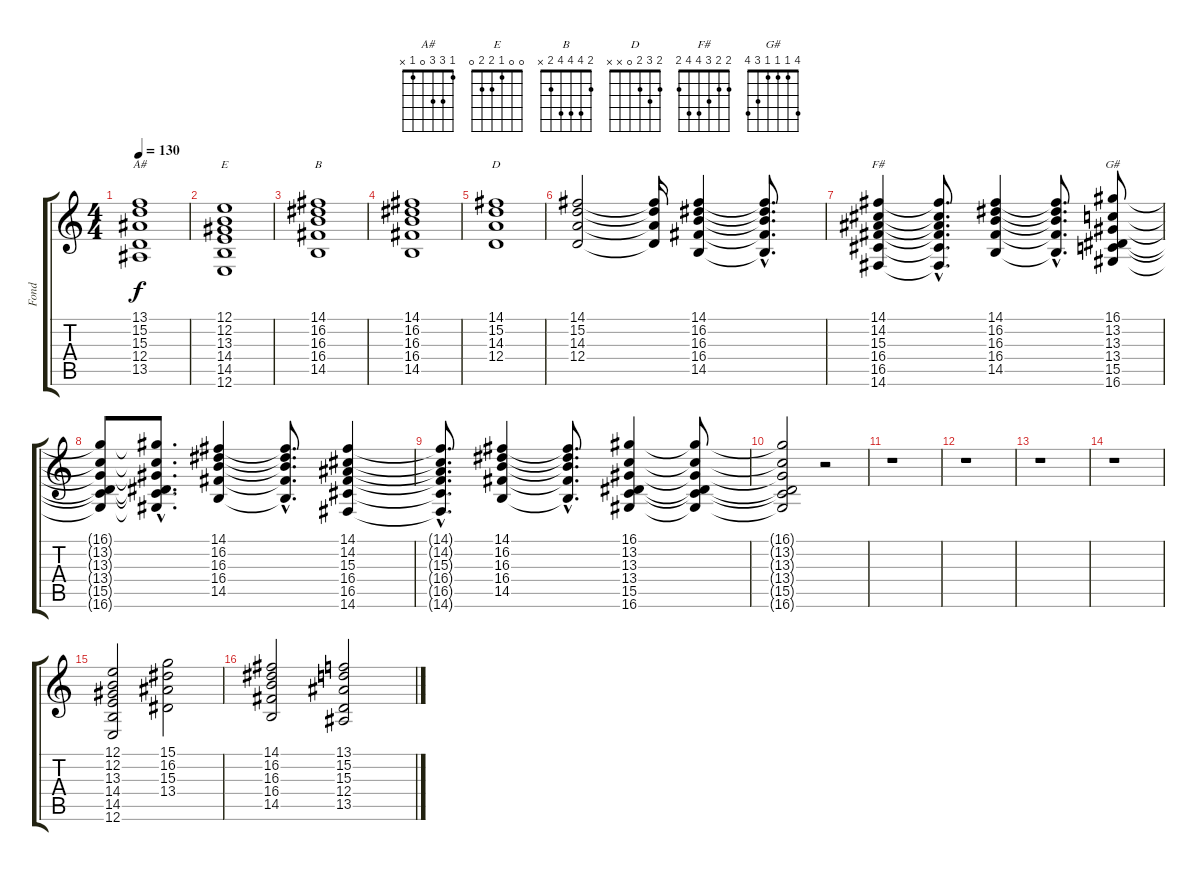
\track ("Fond" "Fond") {instrument stringensemble1}
\staff {score tabs}
\tuning (E4 B3 G3 D3 A2 E2) {hide}
\chord ("A#" 1 3 3 0 1 x)
\chord ("E" 0 0 1 2 2 0)
\chord ("B" 2 4 4 4 2 x)
\chord ("D" 2 3 2 0 x x)
\chord ("F#" 2 2 3 4 4 2)
\chord ("G#" 4 1 1 1 3 4)
\ts (4 4)
\tempo 130
\clef g2
\ks c
(13.1 15.2 15.3 12.4 13.5).1{ch "A#" dy f} |
(12.1 12.2 13.3 14.4 14.5 12.6).1{ch "E"} |
(14.1 16.2 16.3 16.4 14.5).1{ch "B"} |
(14.1 16.2 16.3 16.4 14.5).1 |
(14.1 15.2 14.3 12.4).1{ch "D"} |
(14.1 15.2 14.3 12.4).2 (14.1{t} 15.2{t} 14.3{t} 12.4{t}).16 (14.1 16.2 16.3 16.4 14.5).4 (14.1{hac t} 16.2{hac t} 16.3{hac t} 16.4{hac t} 14.5{hac t}).8{d} |
(14.1 14.2 15.3 16.4 16.5 14.6).4{ch "F#"} (14.1{hac t} 14.2{hac t} 15.3{hac t} 16.4{hac t} 16.5{hac t} 14.6{hac t}).8{d} (14.1 16.2 16.3 16.4 14.5).4 (14.1{hac t} 16.2{hac t} 16.3{hac t} 16.4{hac t} 14.5{hac t}).8{d} (16.1 13.2 13.3 13.4 15.5 16.6).8{ch "G#"} |
(16.1{t} 13.2{t} 13.3{t} 13.4{t} 15.5{t} 16.6{t}).8 (16.1{hac t} 13.2{hac t} 13.3{hac t} 13.4{hac t} 15.5{hac t} 16.6{hac t}).8{d} (14.1 16.2 16.3 16.4 14.5).4 (14.1{hac t} 16.2{hac t} 16.3{hac t} 16.4{hac t} 14.5{hac t}).8{d} (14.1 14.2 15.3 16.4 16.5 14.6).4 |
(14.1{hac t} 14.2{hac t} 15.3{hac t} 16.4{hac t} 16.5{hac t} 14.6{hac t}).8{d} (14.1 16.2 16.3 16.4 14.5).4 (14.1{hac t} 16.2{hac t} 16.3{hac t} 16.4{hac t} 14.5{hac t}).8{d} (16.1 13.2 13.3 13.4 15.5 16.6).4 (16.1{t} 13.2{t} 13.3{t} 13.4{t} 15.5{t} 16.6{t}).8 |
(16.1{t} 13.2{t} 13.3{t} 13.4{t} 15.5{t} 16.6{t}).2 r.2 |
r.1 |
r.1 |
r.1 |
r.1 |
(12.1 12.2 13.3 14.4 14.5 12.6).2 (15.1 16.2 15.3 13.4).2 |
(14.1 16.2 16.3 16.4 14.5).2 (13.1 15.2 15.3 12.4 13.5).2
